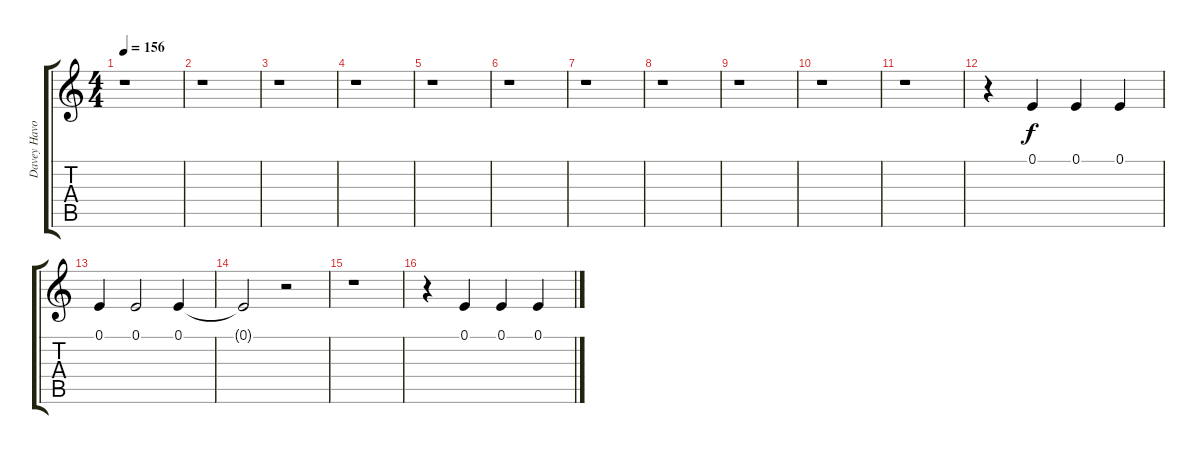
\track ("Davey Havok - Vocals" "Davey Havo") {instrument baritonesax}
\staff {score tabs}
\tuning (E4 B3 G3 D3 A2 E2) {hide}
\ts (4 4)
\tempo 156
\clef g2
\ks c
r.1{dy f} |
r.1 |
r.1 |
r.1 |
r.1 |
r.1 |
r.1 |
r.1 |
r.1 |
r.1 |
r.1 |
r.4 0.1.4 0.1.4 0.1.4 |
0.1.4 0.1.2 0.1.4 |
0.1{t}.2 r.2 |
r.1 |
r.4 0.1.4 0.1.4 0.1.4
